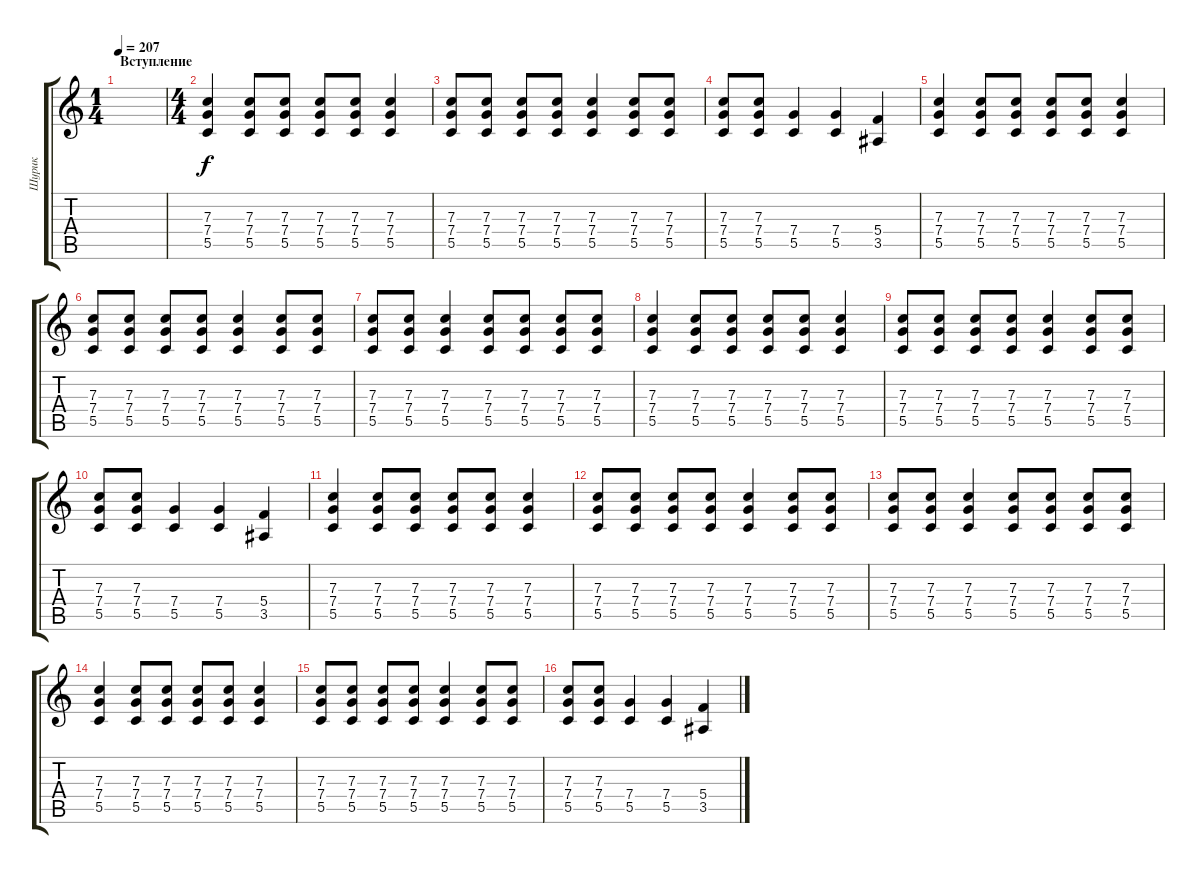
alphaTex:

\track ("Шурик" "Шурик") {instrument distortionguitar}
\staff {score tabs}
\tuning (D4 A3 F3 C3 G2 D2) {hide}
\ts (1 4)
\section ("" "Вступление")
\tempo 207
\clef g2
\ks c
|
\ts (4 4)
(7.3 7.4 5.5).4 (7.3 7.4 5.5).8 (7.3 7.4 5.5).8 (7.3 7.4 5.5).8 (7.3 7.4 5.5).8 (7.3 7.4 5.5).4 |
(7.3 7.4 5.5).8 (7.3 7.4 5.5).8 (7.3 7.4 5.5).8 (7.3 7.4 5.5).8 (7.3 7.4 5.5).4 (7.3 7.4 5.5).8 (7.3 7.4 5.5).8 |
(7.3 7.4 5.5).8 (7.3 7.4 5.5).8 (7.4 5.5).4 (7.4 5.5).4 (5.4 3.5).4 |
(7.3 7.4 5.5).4 (7.3 7.4 5.5).8 (7.3 7.4 5.5).8 (7.3 7.4 5.5).8 (7.3 7.4 5.5).8 (7.3 7.4 5.5).4 |
(7.3 7.4 5.5).8 (7.3 7.4 5.5).8 (7.3 7.4 5.5).8 (7.3 7.4 5.5).8 (7.3 7.4 5.5).4 (7.3 7.4 5.5).8 (7.3 7.4 5.5).8 |
(7.3 7.4 5.5).8 (7.3 7.4 5.5).8 (7.3 7.4 5.5).4 (7.3 7.4 5.5).8 (7.3 7.4 5.5).8 (7.3 7.4 5.5).8 (7.3 7.4 5.5).8 |
(7.3 7.4 5.5).4 (7.3 7.4 5.5).8 (7.3 7.4 5.5).8 (7.3 7.4 5.5).8 (7.3 7.4 5.5).8 (7.3 7.4 5.5).4 |
(7.3 7.4 5.5).8 (7.3 7.4 5.5).8 (7.3 7.4 5.5).8 (7.3 7.4 5.5).8 (7.3 7.4 5.5).4 (7.3 7.4 5.5).8 (7.3 7.4 5.5).8 |
(7.3 7.4 5.5).8 (7.3 7.4 5.5).8 (7.4 5.5).4 (7.4 5.5).4 (5.4 3.5).4 |
(7.3 7.4 5.5).4 (7.3 7.4 5.5).8 (7.3 7.4 5.5).8 (7.3 7.4 5.5).8 (7.3 7.4 5.5).8 (7.3 7.4 5.5).4 |
(7.3 7.4 5.5).8 (7.3 7.4 5.5).8 (7.3 7.4 5.5).8 (7.3 7.4 5.5).8 (7.3 7.4 5.5).4 (7.3 7.4 5.5).8 (7.3 7.4 5.5).8 |
(7.3 7.4 5.5).8 (7.3 7.4 5.5).8 (7.3 7.4 5.5).4 (7.3 7.4 5.5).8 (7.3 7.4 5.5).8 (7.3 7.4 5.5).8 (7.3 7.4 5.5).8 |
(7.3 7.4 5.5).4 (7.3 7.4 5.5).8 (7.3 7.4 5.5).8 (7.3 7.4 5.5).8 (7.3 7.4 5.5).8 (7.3 7.4 5.5).4 |
(7.3 7.4 5.5).8 (7.3 7.4 5.5).8 (7.3 7.4 5.5).8 (7.3 7.4 5.5).8 (7.3 7.4 5.5).4 (7.3 7.4 5.5).8 (7.3 7.4 5.5).8 |
(7.3 7.4 5.5).8 (7.3 7.4 5.5).8 (7.4 5.5).4 (7.4 5.5).4 (5.4 3.5).4
